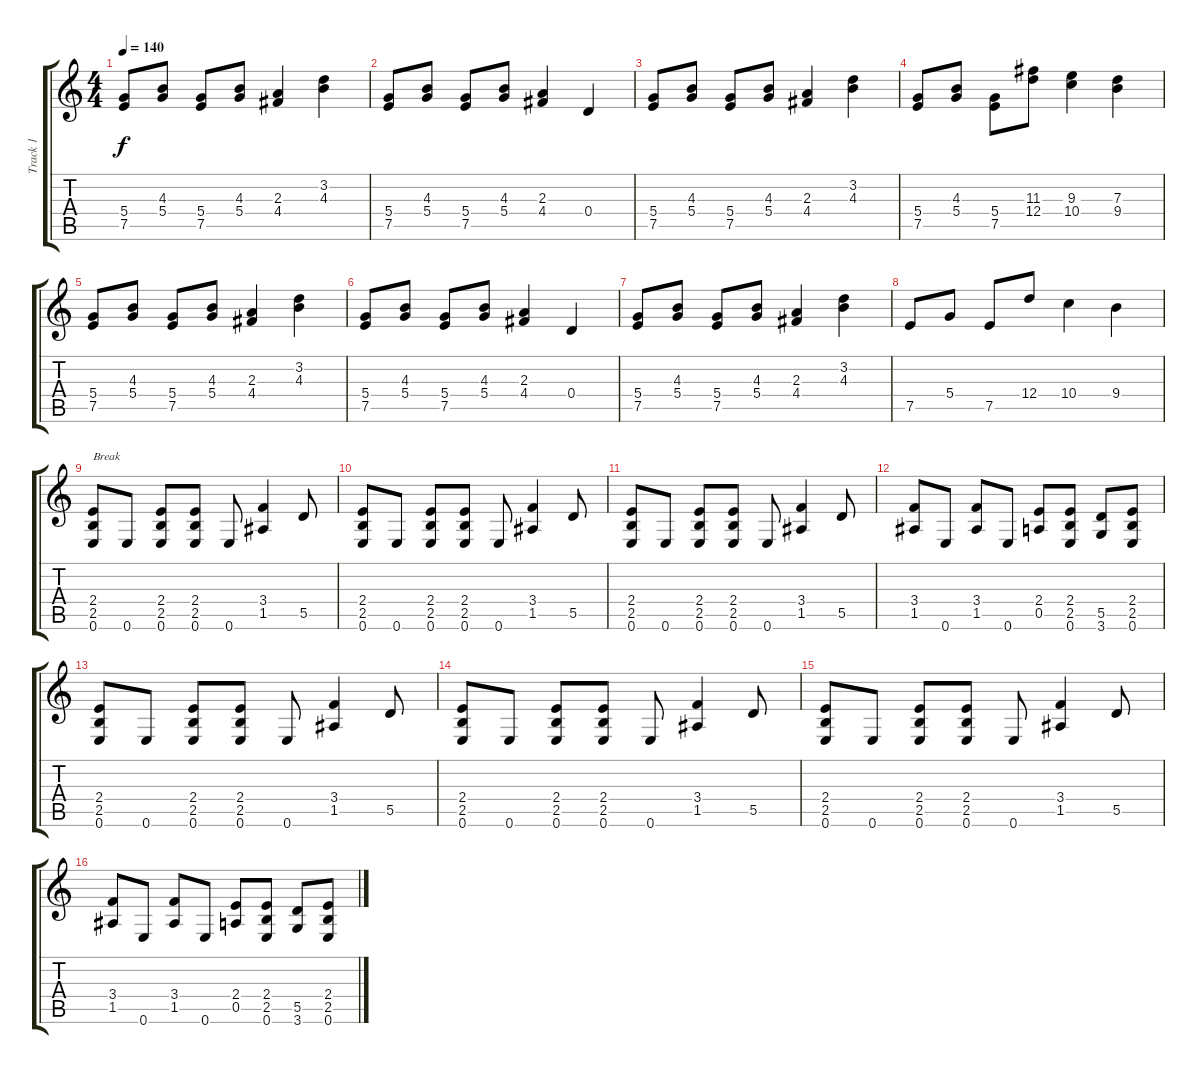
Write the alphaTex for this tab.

\track ("Track 1" "Track 1") {instrument overdrivenguitar}
\staff {score tabs}
\tuning (E4 B3 G3 D3 A2 E2) {hide}
\ts (4 4)
\tempo 140
\clef g2
\ks c
(5.4 7.5).8{dy f} (4.3 5.4).8 (5.4 7.5).8 (4.3 5.4).8 (2.3 4.4).4 (3.2 4.3).4 |
(5.4 7.5).8 (4.3 5.4).8 (5.4 7.5).8 (4.3 5.4).8 (2.3 4.4).4 0.4.4 |
(5.4 7.5).8 (4.3 5.4).8 (5.4 7.5).8 (4.3 5.4).8 (2.3 4.4).4 (3.2 4.3).4 |
(5.4 7.5).8 (4.3 5.4).8 (5.4 7.5).8 (11.3 12.4).8 (9.3 10.4).4 (7.3 9.4).4 |
(5.4 7.5).8 (4.3 5.4).8 (5.4 7.5).8 (4.3 5.4).8 (2.3 4.4).4 (3.2 4.3).4 |
(5.4 7.5).8 (4.3 5.4).8 (5.4 7.5).8 (4.3 5.4).8 (2.3 4.4).4 0.4.4 |
(5.4 7.5).8 (4.3 5.4).8 (5.4 7.5).8 (4.3 5.4).8 (2.3 4.4).4 (3.2 4.3).4 |
7.5.8 5.4.8 7.5.8 12.4.8 10.4.4 9.4.4 |
(2.4 2.5 0.6).8{txt "Break"} 0.6.8 (2.4 2.5 0.6).8 (2.4 2.5 0.6).8 0.6.8 (3.4 1.5).4 5.5.8 |
(2.4 2.5 0.6).8 0.6.8 (2.4 2.5 0.6).8 (2.4 2.5 0.6).8 0.6.8 (3.4 1.5).4 5.5.8 |
(2.4 2.5 0.6).8 0.6.8 (2.4 2.5 0.6).8 (2.4 2.5 0.6).8 0.6.8 (3.4 1.5).4 5.5.8 |
(3.4 1.5).8 0.6.8 (3.4 1.5).8 0.6.8 (2.4 0.5).8 (2.4 2.5 0.6).8 (5.5 3.6).8 (2.4 2.5 0.6).8 |
(2.4 2.5 0.6).8 0.6.8 (2.4 2.5 0.6).8 (2.4 2.5 0.6).8 0.6.8 (3.4 1.5).4 5.5.8 |
(2.4 2.5 0.6).8 0.6.8 (2.4 2.5 0.6).8 (2.4 2.5 0.6).8 0.6.8 (3.4 1.5).4 5.5.8 |
(2.4 2.5 0.6).8 0.6.8 (2.4 2.5 0.6).8 (2.4 2.5 0.6).8 0.6.8 (3.4 1.5).4 5.5.8 |
(3.4 1.5).8 0.6.8 (3.4 1.5).8 0.6.8 (2.4 0.5).8 (2.4 2.5 0.6).8 (5.5 3.6).8 (2.4 2.5 0.6).8
